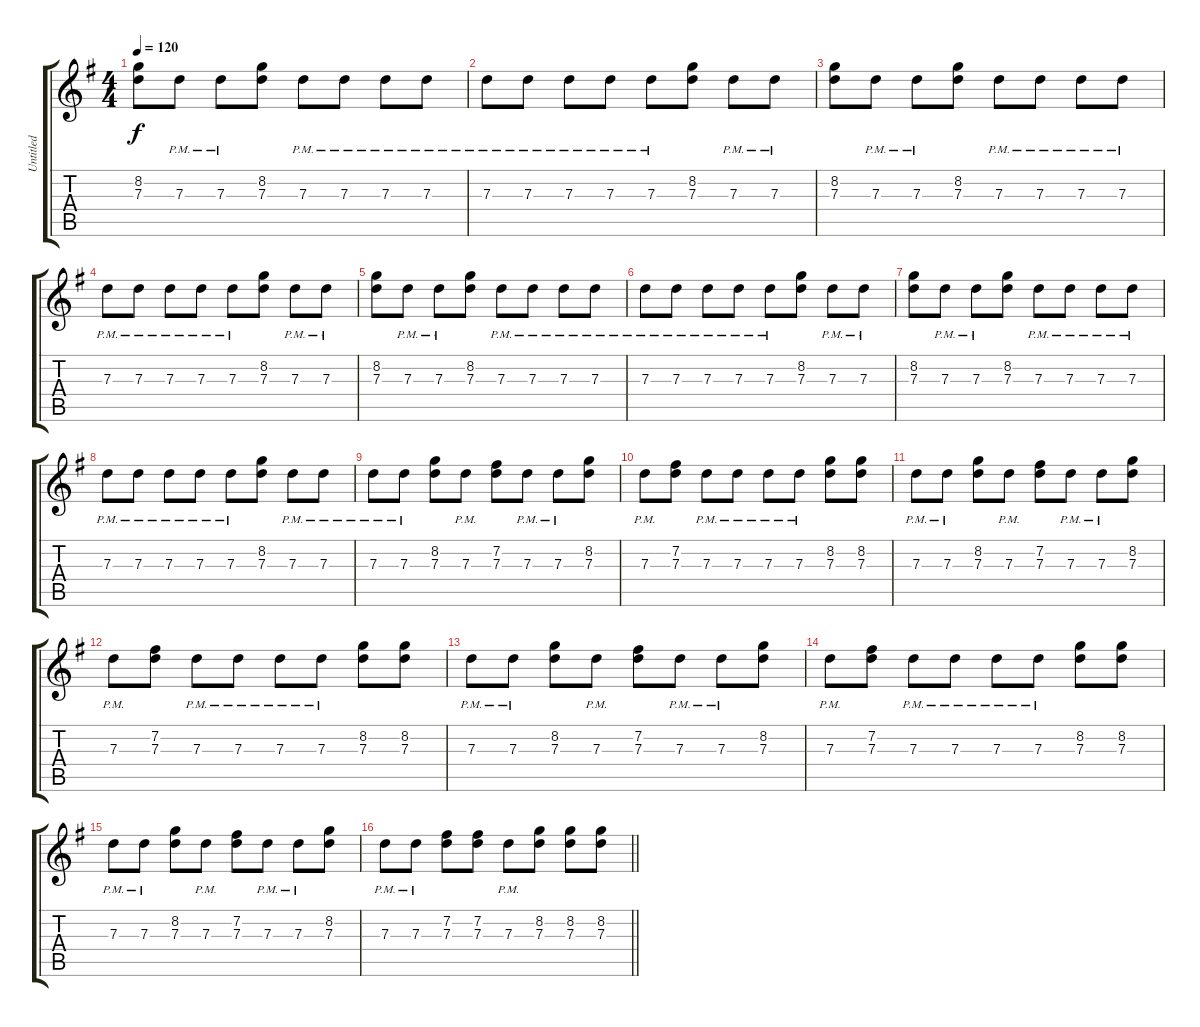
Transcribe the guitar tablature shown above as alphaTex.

\track ("Untitled" "Untitled") {instrument acousticguitarnylon}
\staff {score tabs}
\tuning (E4 B3 G3 D3 A2 E2) {hide}
\ts (4 4)
\tempo 120
\clef g2
\ks g
(8.2 7.3).8{dy f} 7.3{pm}.8 7.3{pm}.8 (8.2 7.3).8 7.3{pm}.8 7.3{pm}.8 7.3{pm}.8 7.3{pm}.8 |
7.3{pm}.8 7.3{pm}.8 7.3{pm}.8 7.3{pm}.8 7.3{pm}.8 (8.2 7.3).8 7.3{pm}.8 7.3{pm}.8 |
(8.2 7.3).8 7.3{pm}.8 7.3{pm}.8 (8.2 7.3).8 7.3{pm}.8 7.3{pm}.8 7.3{pm}.8 7.3{pm}.8 |
7.3{pm}.8 7.3{pm}.8 7.3{pm}.8 7.3{pm}.8 7.3{pm}.8 (8.2 7.3).8 7.3{pm}.8 7.3{pm}.8 |
(8.2 7.3).8 7.3{pm}.8 7.3{pm}.8 (8.2 7.3).8 7.3{pm}.8 7.3{pm}.8 7.3{pm}.8 7.3{pm}.8 |
7.3{pm}.8 7.3{pm}.8 7.3{pm}.8 7.3{pm}.8 7.3{pm}.8 (8.2 7.3).8 7.3{pm}.8 7.3{pm}.8 |
(8.2 7.3).8 7.3{pm}.8 7.3{pm}.8 (8.2 7.3).8 7.3{pm}.8 7.3{pm}.8 7.3{pm}.8 7.3{pm}.8 |
7.3{pm}.8 7.3{pm}.8 7.3{pm}.8 7.3{pm}.8 7.3{pm}.8 (8.2 7.3).8 7.3{pm}.8 7.3{pm}.8 |
7.3{pm}.8 7.3{pm}.8 (8.2 7.3).8 7.3{pm}.8 (7.2 7.3).8 7.3{pm}.8 7.3{pm}.8 (8.2 7.3).8 |
7.3{pm}.8 (7.2 7.3).8 7.3{pm}.8 7.3{pm}.8 7.3{pm}.8 7.3{pm}.8 (8.2 7.3).8 (8.2 7.3).8 |
7.3{pm}.8 7.3{pm}.8 (8.2 7.3).8 7.3{pm}.8 (7.2 7.3).8 7.3{pm}.8 7.3{pm}.8 (8.2 7.3).8 |
7.3{pm}.8 (7.2 7.3).8 7.3{pm}.8 7.3{pm}.8 7.3{pm}.8 7.3{pm}.8 (8.2 7.3).8 (8.2 7.3).8 |
7.3{pm}.8 7.3{pm}.8 (8.2 7.3).8 7.3{pm}.8 (7.2 7.3).8 7.3{pm}.8 7.3{pm}.8 (8.2 7.3).8 |
7.3{pm}.8 (7.2 7.3).8 7.3{pm}.8 7.3{pm}.8 7.3{pm}.8 7.3{pm}.8 (8.2 7.3).8 (8.2 7.3).8 |
7.3{pm}.8 7.3{pm}.8 (8.2 7.3).8 7.3{pm}.8 (7.2 7.3).8 7.3{pm}.8 7.3{pm}.8 (8.2 7.3).8 |
\barLineRight lightlight
7.3{pm}.8 7.3{pm}.8 (7.2 7.3).8 (7.2 7.3).8 7.3{pm}.8 (8.2 7.3).8 (8.2 7.3).8 (8.2 7.3).8
